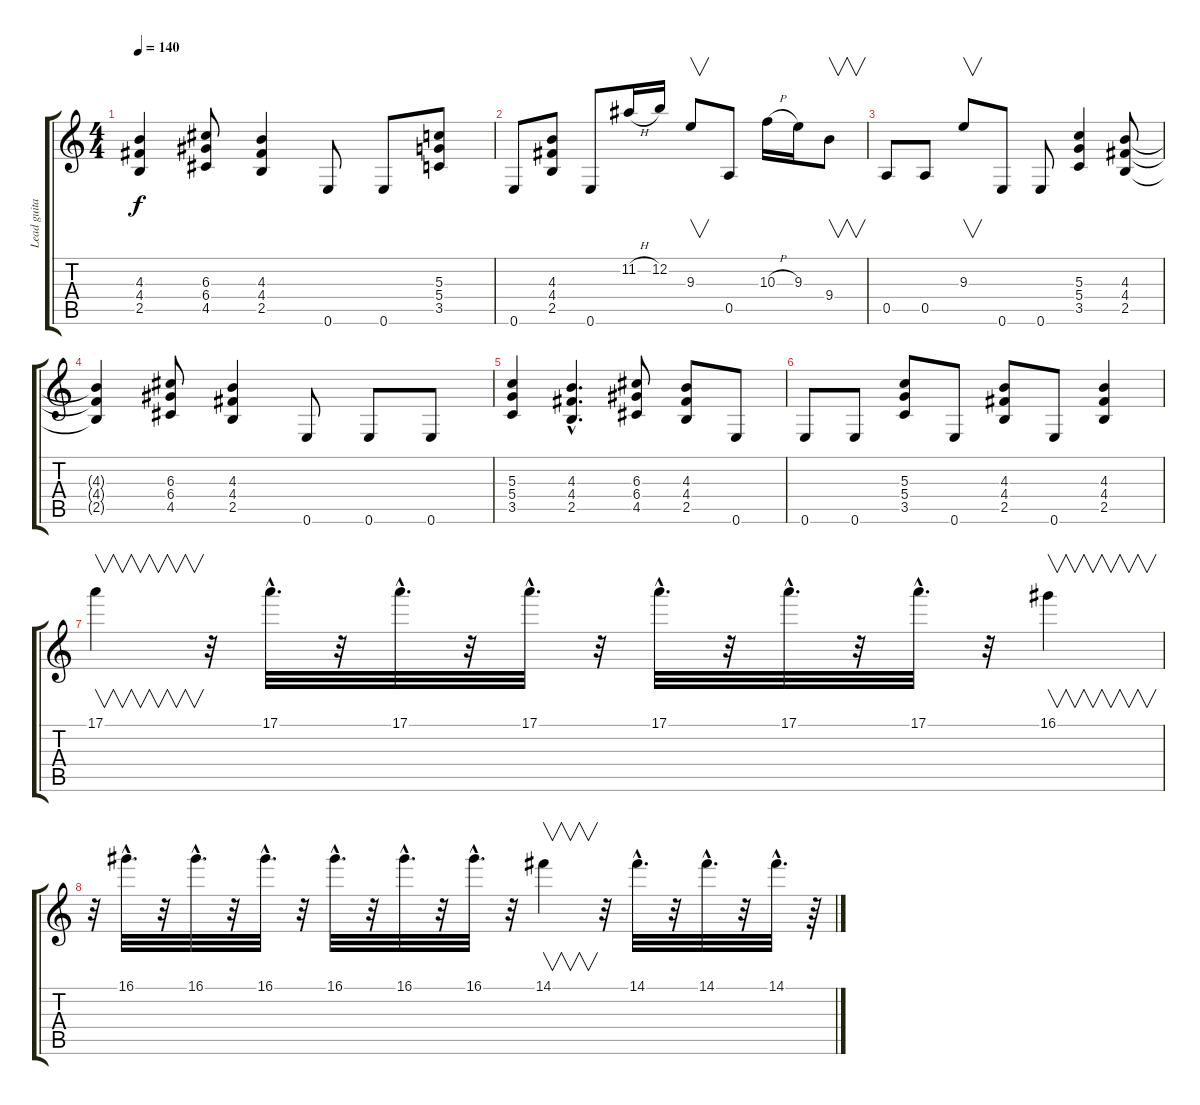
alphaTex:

\track ("Lead guitar" "Lead guita") {instrument overdrivenguitar}
\staff {score tabs}
\tuning (E4 B3 G3 D3 A2 E2) {hide}
\ts (4 4)
\tempo 140
\clef g2
\ks c
(4.3 4.4 2.5).4{dy f} (6.3 6.4 4.5).8 (4.3 4.4 2.5).4 0.6.8 0.6.8 (5.3 5.4 3.5).8 |
0.6.8 (4.3 4.4 2.5).8 0.6.8 11.2{h}.16 12.2.16 9.3.8{v} 0.5.8 10.3{h}.16 9.3.16 9.4.8{v} |
0.5.8 0.5.8 9.3.8{v} 0.6.8 0.6.8 (5.3 5.4 3.5).4 (4.3 4.4 2.5).8 |
(4.3{t} 4.4{t} 2.5{t}).4 (6.3 6.4 4.5).8 (4.3 4.4 2.5).4 0.6.8 0.6.8 0.6.8 |
(5.3 5.4 3.5).4 (4.3{hac} 4.4{hac} 2.5{hac}).4{d} (6.3 6.4 4.5).8 (4.3 4.4 2.5).8 0.6.8 |
0.6.8 0.6.8 (5.3 5.4 3.5).8 0.6.8 (4.3 4.4 2.5).8 0.6.8 (4.3 4.4 2.5).4 |
17.1.4{v} r.32 17.1{hac}.32{d} r.32 17.1{hac}.32{d} r.32 17.1{hac}.32{d} r.32 17.1{hac}.32{d} r.32 17.1{hac}.32{d} r.32 17.1{hac}.32{d} r.32 16.1.4{v} |
r.32 16.1{hac}.32{d} r.32 16.1{hac}.32{d} r.32 16.1{hac}.32{d} r.32 16.1{hac}.32{d} r.32 16.1{hac}.32{d} r.32 16.1{hac}.32{d} r.32 14.1.4{v} r.32 14.1{hac}.32{d} r.32 14.1{hac}.32{d} r.32 14.1{hac}.32{d} r.64
